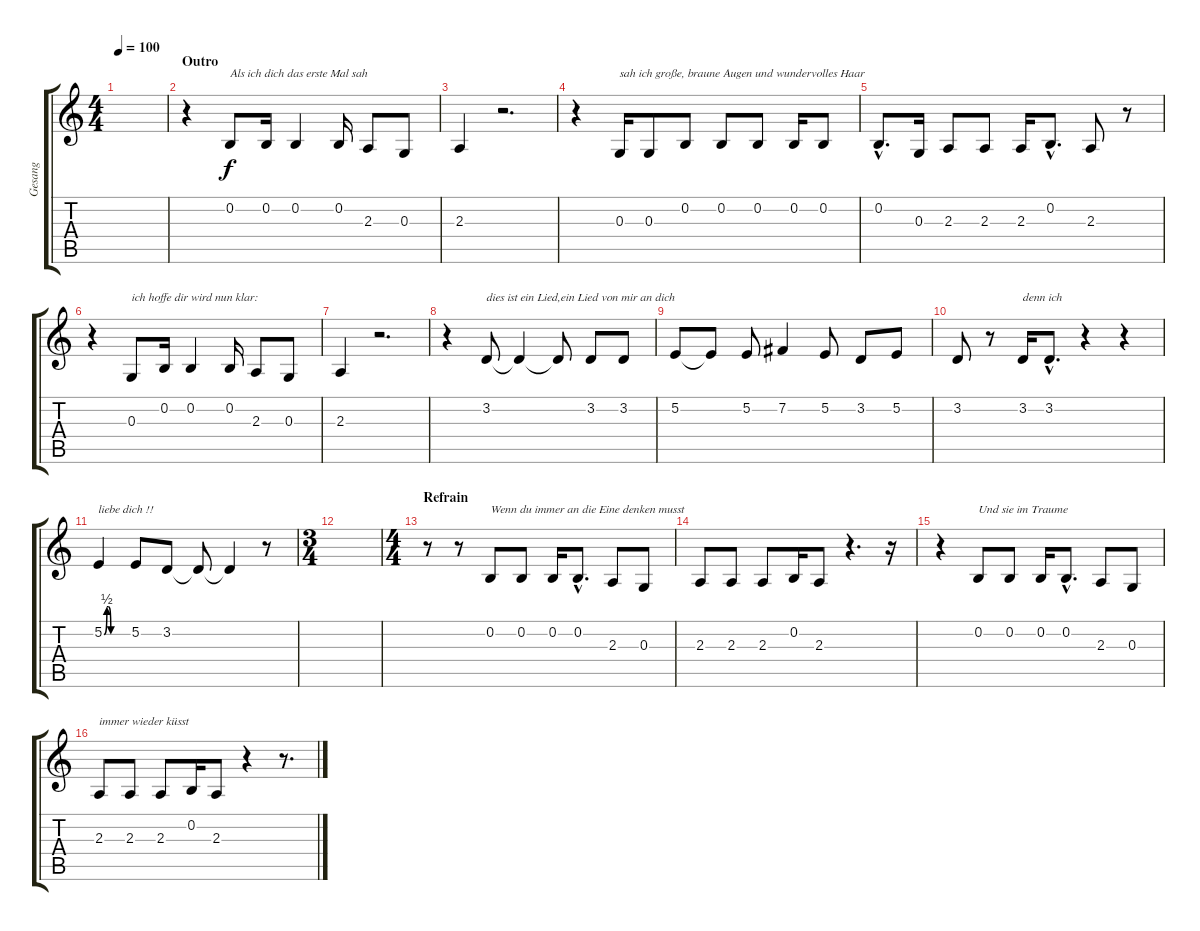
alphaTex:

\track ("Gesang" "Gesang") {instrument tenorsax}
\staff {score tabs}
\tuning (E4 B3 G3 D3 A2 E2) {hide}
\ts (4 4)
\tempo 100
\clef g2
\ks c
|
\section ("" "Outro")
r.4 0.2.8{txt "Als ich dich das erste Mal sah"} 0.2.16 0.2.4 0.2.16 2.3.8 0.3.8 |
2.3.4 r.2{d} |
r.4 0.3.16{txt "sah ich große, braune Augen und wundervolles Haar"} 0.3.8 0.2.8 0.2.8 0.2.8 0.2.16 0.2.8 |
0.2{hac}.8{d} 0.3.16 2.3.8 2.3.8 2.3.16 0.2{hac}.8{d} 2.3.8 r.8 |
r.4 0.3.8{txt "ich hoffe dir wird nun klar:"} 0.2.16 0.2.4 0.2.16 2.3.8 0.3.8 |
2.3.4 r.2{d} |
r.4 3.2.8{txt "dies ist ein Lied,ein Lied von mir an dich"} 3.2{t}.4 3.2{t}.8 3.2.8 3.2.8 |
5.2.8 5.2{t}.8 5.2.8 7.2.4 5.2.8 3.2.8 5.2.8 |
3.2.8 r.8 3.2.16{txt "denn ich"} 3.2{hac}.8{d} r.4 r.4 |
5.2{be (custom 0 0 7 2 11 2 17 0 45 0 60 0)}.4{txt "liebe dich !!"} 5.2.8 3.2.8 3.2{t}.8 3.2{t}.4 r.8 |
\ts (3 4)
|
\ts (4 4)
\section ("" "Refrain")
r.8 r.8 0.2.8{txt "Wenn du immer an die Eine denken musst"} 0.2.8 0.2.16 0.2{hac}.8{d} 2.3.8 0.3.8 |
2.3.8 2.3.8 2.3.8 0.2.16 2.3.8 r.4{d} r.16 |
r.4 0.2.8{txt "Und sie im Traume"} 0.2.8 0.2.16 0.2{hac}.8{d} 2.3.8 0.3.8 |
2.3.8{txt "immer wieder küsst"} 2.3.8 2.3.8 0.2.16 2.3.8 r.4 r.8{d}
